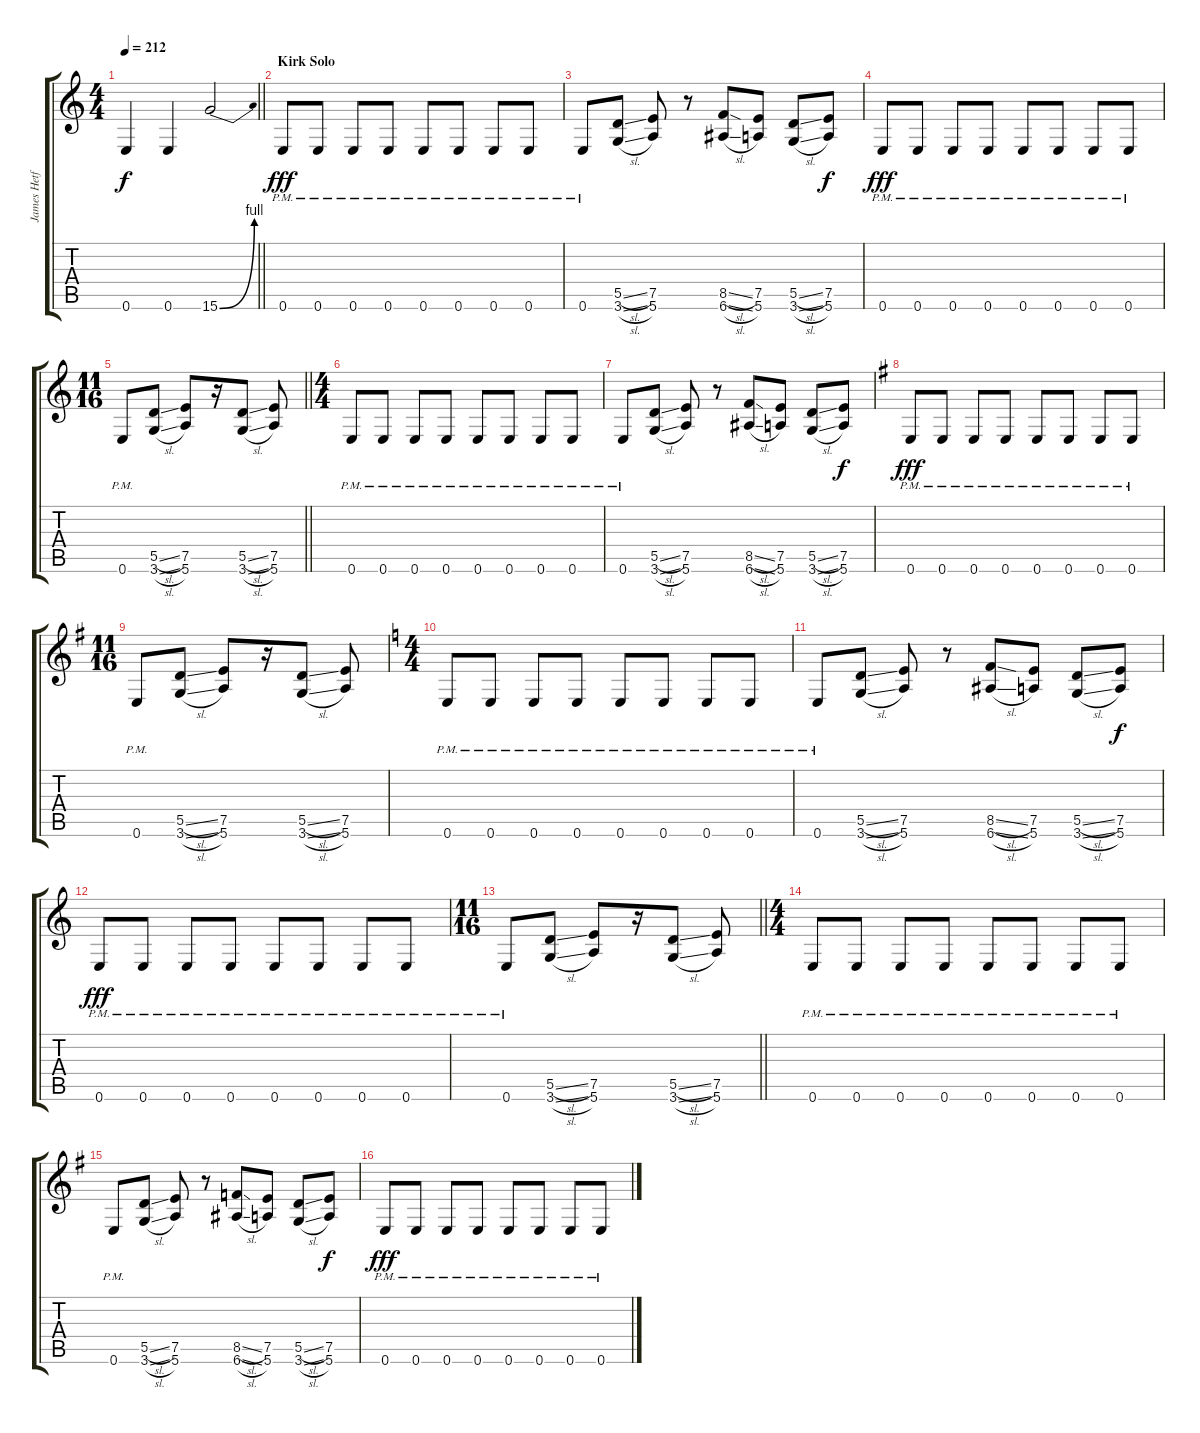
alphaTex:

\track ("James Hetfeild" "James Hetf") {instrument distortionguitar}
\staff {score tabs}
\tuning (E4 B3 G3 D3 A2 E2) {hide}
\ts (4 4)
\tempo 212
\clef g2
\barLineRight lightlight
\ks c
0.6.4{dy f} 0.6.4 15.6{be (bend 0 0 60 4)}.2 |
\section ("" "Kirk Solo")
0.6{pm}.8{dy fff} 0.6{pm}.8 0.6{pm}.8 0.6{pm}.8 0.6{pm}.8 0.6{pm}.8 0.6{pm}.8 0.6{pm}.8 |
0.6{pm}.8 (5.5{sl} 3.6{sl}).8 (7.5 5.6).8 r.8 (8.5{sl} 6.6{sl}).8 (7.5 5.6).8 (5.5{sl} 3.6{sl}).8 (7.5 5.6).8{dy f} |
0.6{pm}.8{dy fff} 0.6{pm}.8 0.6{pm}.8 0.6{pm}.8 0.6{pm}.8 0.6{pm}.8 0.6{pm}.8 0.6{pm}.8 |
\ts (11 16)
\barLineRight lightlight
0.6{pm}.8 (5.5{sl} 3.6{sl}).8 (7.5 5.6).8 r.16 (5.5{sl} 3.6{sl}).8 (7.5 5.6).8 |
\ts (4 4)
0.6{pm}.8 0.6{pm}.8 0.6{pm}.8 0.6{pm}.8 0.6{pm}.8 0.6{pm}.8 0.6{pm}.8 0.6{pm}.8 |
0.6{pm}.8 (5.5{sl} 3.6{sl}).8 (7.5 5.6).8 r.8 (8.5{sl} 6.6{sl}).8 (7.5 5.6).8 (5.5{sl} 3.6{sl}).8 (7.5 5.6).8{dy f} |
\ks g
0.6{pm}.8{dy fff} 0.6{pm}.8 0.6{pm}.8 0.6{pm}.8 0.6{pm}.8 0.6{pm}.8 0.6{pm}.8 0.6{pm}.8 |
\ts (11 16)
0.6{pm}.8 (5.5{sl} 3.6{sl}).8 (7.5 5.6).8 r.16 (5.5{sl} 3.6{sl}).8 (7.5 5.6).8 |
\ts (4 4)
\ks c
0.6{pm}.8 0.6{pm}.8 0.6{pm}.8 0.6{pm}.8 0.6{pm}.8 0.6{pm}.8 0.6{pm}.8 0.6{pm}.8 |
0.6{pm}.8 (5.5{sl} 3.6{sl}).8 (7.5 5.6).8 r.8 (8.5{sl} 6.6{sl}).8 (7.5 5.6).8 (5.5{sl} 3.6{sl}).8 (7.5 5.6).8{dy f} |
0.6{pm}.8{dy fff} 0.6{pm}.8 0.6{pm}.8 0.6{pm}.8 0.6{pm}.8 0.6{pm}.8 0.6{pm}.8 0.6{pm}.8 |
\ts (11 16)
\barLineRight lightlight
0.6{pm}.8 (5.5{sl} 3.6{sl}).8 (7.5 5.6).8 r.16 (5.5{sl} 3.6{sl}).8 (7.5 5.6).8 |
\ts (4 4)
0.6{pm}.8 0.6{pm}.8 0.6{pm}.8 0.6{pm}.8 0.6{pm}.8 0.6{pm}.8 0.6{pm}.8 0.6{pm}.8 |
\ks g
0.6{pm}.8 (5.5{sl} 3.6{sl}).8 (7.5 5.6).8 r.8 (8.5{sl} 6.6{sl}).8 (7.5 5.6).8 (5.5{sl} 3.6{sl}).8 (7.5 5.6).8{dy f} |
0.6{pm}.8{dy fff} 0.6{pm}.8 0.6{pm}.8 0.6{pm}.8 0.6{pm}.8 0.6{pm}.8 0.6{pm}.8 0.6{pm}.8
